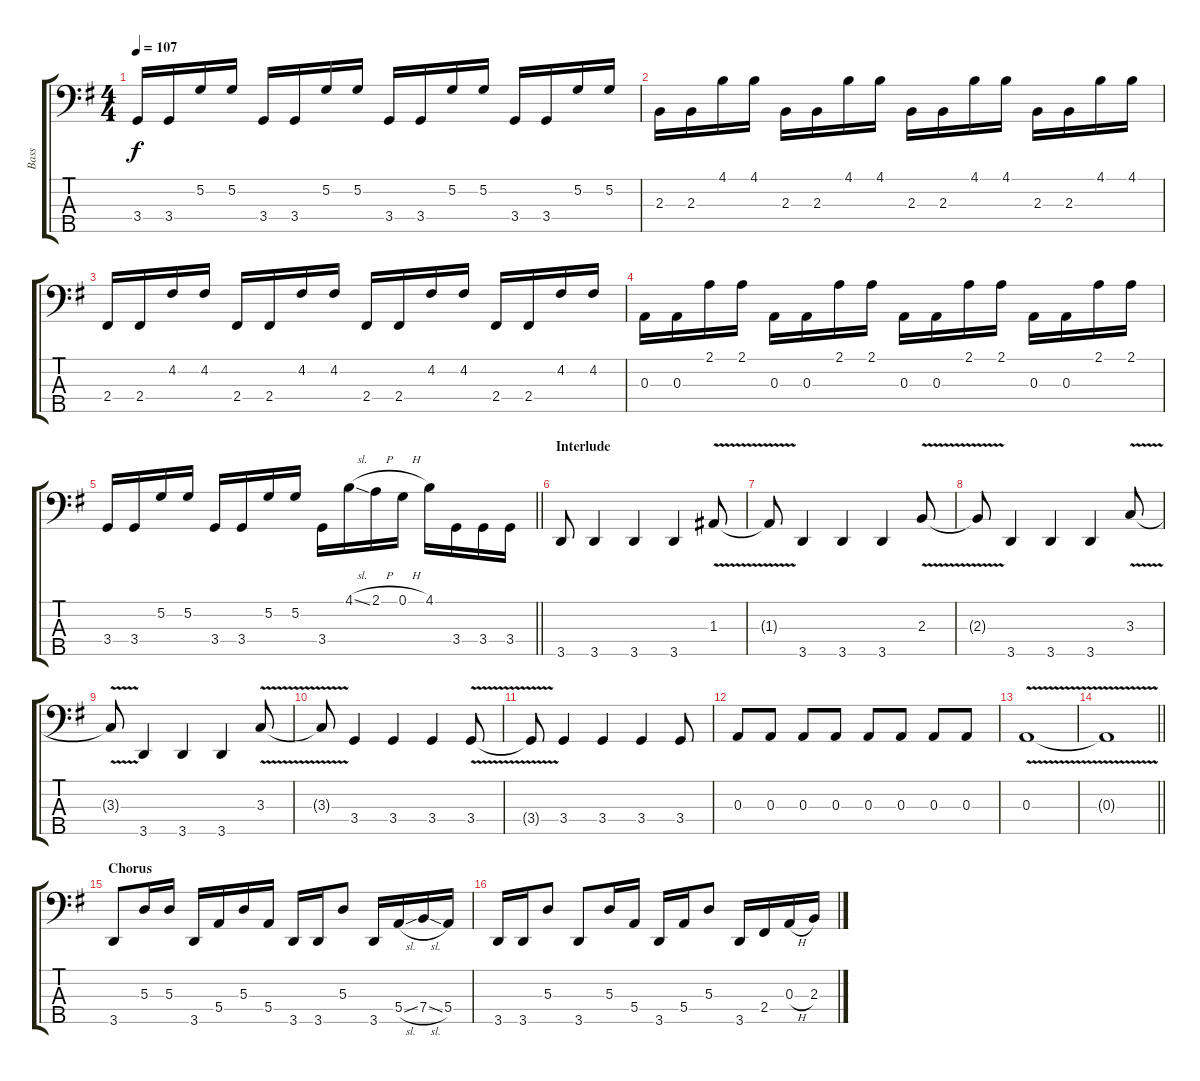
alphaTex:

\track ("Bass" "Bass") {instrument electricbassfinger}
\staff {score tabs}
\tuning (G2 D2 A1 E1 B0) {hide}
\ts (4 4)
\tempo 107
\clef f4
\ks g
3.4.16{dy f} 3.4.16 5.2.16 5.2.16 3.4.16 3.4.16 5.2.16 5.2.16 3.4.16 3.4.16 5.2.16 5.2.16 3.4.16 3.4.16 5.2.16 5.2.16 |
2.3.16 2.3.16 4.1.16 4.1.16 2.3.16 2.3.16 4.1.16 4.1.16 2.3.16 2.3.16 4.1.16 4.1.16 2.3.16 2.3.16 4.1.16 4.1.16 |
2.4.16 2.4.16 4.2.16 4.2.16 2.4.16 2.4.16 4.2.16 4.2.16 2.4.16 2.4.16 4.2.16 4.2.16 2.4.16 2.4.16 4.2.16 4.2.16 |
0.3.16 0.3.16 2.1.16 2.1.16 0.3.16 0.3.16 2.1.16 2.1.16 0.3.16 0.3.16 2.1.16 2.1.16 0.3.16 0.3.16 2.1.16 2.1.16 |
\barLineRight lightlight
3.4.16 3.4.16 5.2.16 5.2.16 3.4.16 3.4.16 5.2.16 5.2.16 3.4.16 4.1{sl}.16 2.1{h}.16 0.1{h}.16 4.1.16 3.4.16 3.4.16 3.4.16 |
\section ("" "Interlude")
3.5.8 3.5.4 3.5.4 3.5.4 1.3{v}.8 |
1.3{t}.8 3.5.4 3.5.4 3.5.4 2.3{v}.8 |
2.3{t}.8 3.5.4 3.5.4 3.5.4 3.3{v}.8 |
3.3{t}.8 3.5.4 3.5.4 3.5.4 3.3{v}.8 |
3.3{t}.8 3.4.4 3.4.4 3.4.4 3.4{v}.8 |
3.4{t}.8 3.4.4 3.4.4 3.4.4 3.4.8 |
0.3.8 0.3.8 0.3.8 0.3.8 0.3.8 0.3.8 0.3.8 0.3.8 |
0.3{v}.1 |
\barLineRight lightlight
0.3{t}.1 |
\section ("" "Chorus")
3.5.8 5.3.16 5.3.16 3.5.16 5.4.16 5.3.16 5.4.16 3.5.16 3.5.16 5.3.8 3.5.16 5.4{sl}.16 7.4{sl}.16 5.4.16 |
3.5.16 3.5.16 5.3.8 3.5.8 5.3.16 5.4.16 3.5.16 5.4.16 5.3.8 3.5.16 2.4.16 0.3{h}.16 2.3.16
